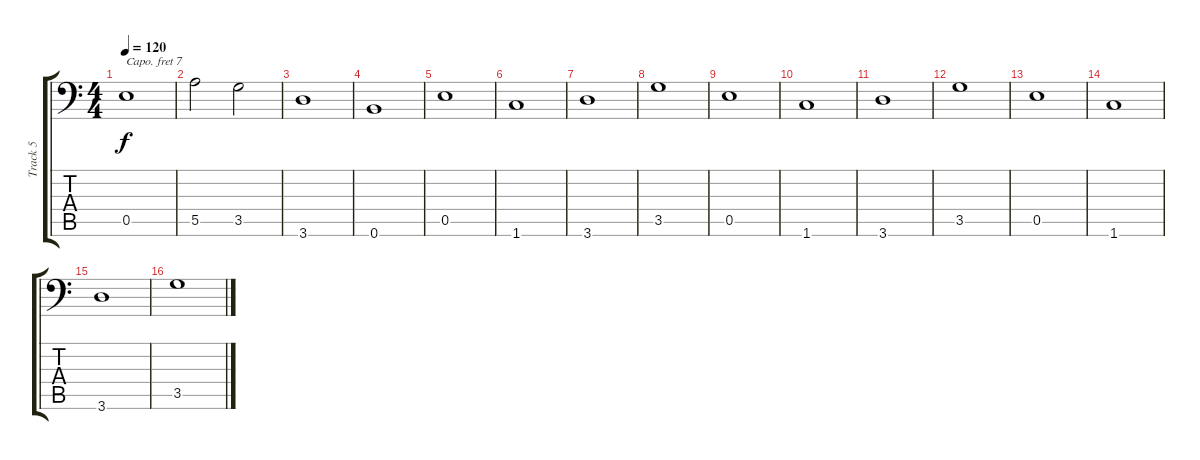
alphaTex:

\track ("Track 5" "Track 5") {instrument electricbassfinger}
\staff {score tabs}
\capo 7
\tuning (E3 B2 G2 D2 A1 E1) {hide}
\ts (4 4)
\tempo 120
\clef f4
\ks c
0.5.1{dy f} |
5.5.2 3.5.2 |
3.6.1 |
0.6.1 |
0.5.1 |
1.6.1 |
3.6.1 |
3.5.1 |
0.5.1 |
1.6.1 |
3.6.1 |
3.5.1 |
0.5.1 |
1.6.1 |
3.6.1 |
3.5.1
